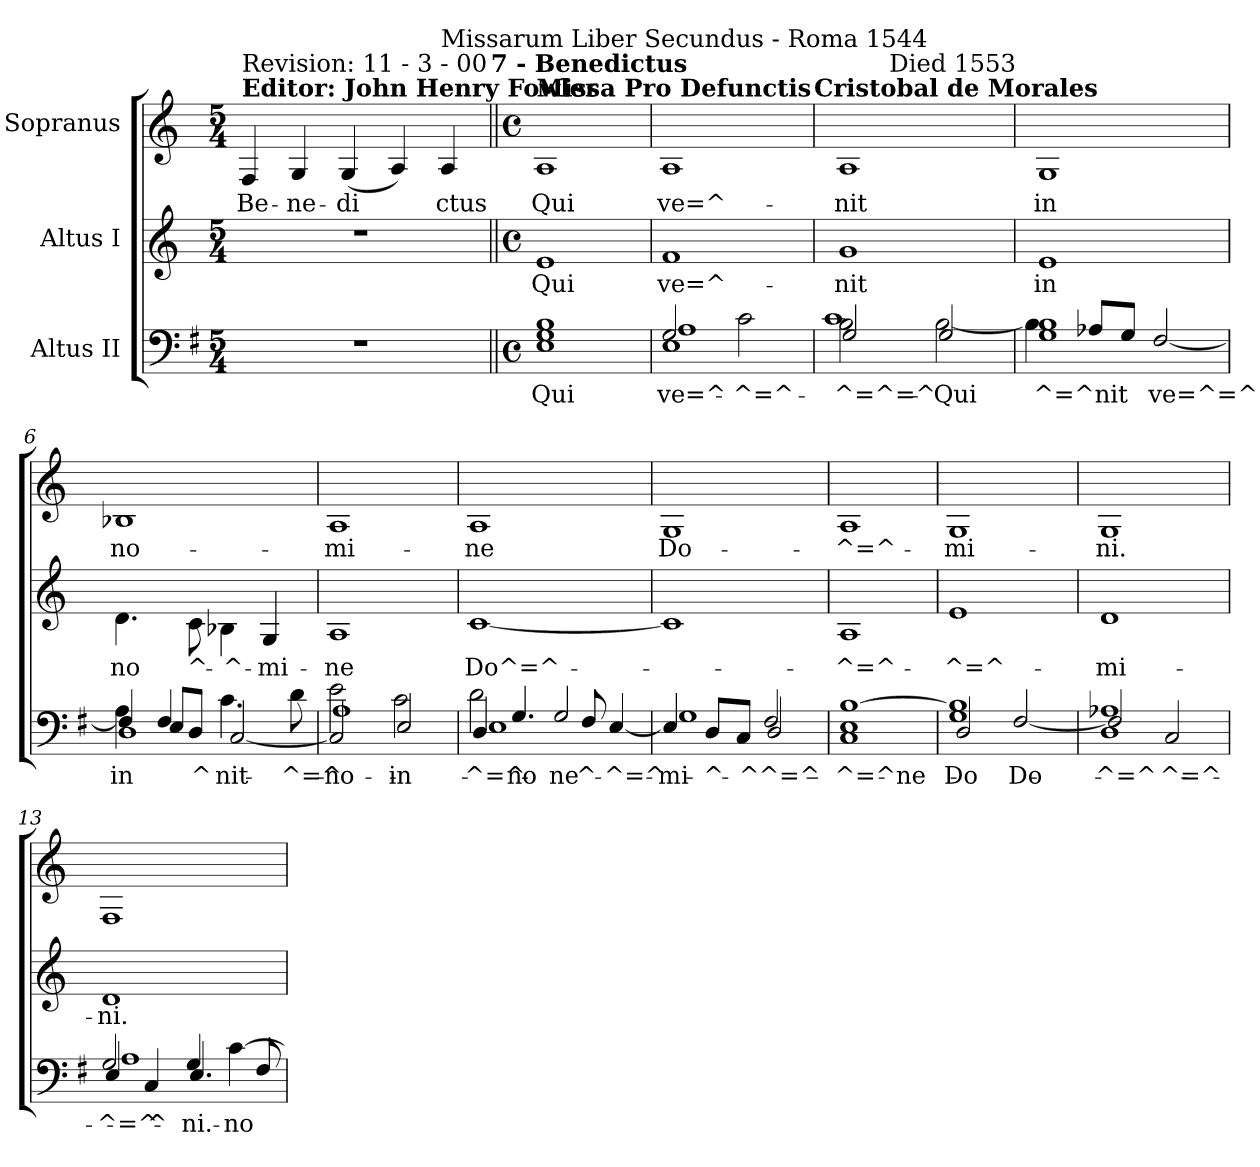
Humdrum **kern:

**kern	**text	**kern	**text	**kern	**text
*part3	*part3	*part2	*part2	*part1	*part1
*staff3	*staff3	*staff2	*staff2	*staff1	*staff1
*I"Altus II	*	*I"Altus I	*	*I"Sopranus	*
*clefF4	*	*clefG2	*	*clefG2	*
*ITrd4c7	*	*ITrd-7c-12	*	*ITrd-7c-12	*
*k[]	*	*k[]	*	*k[]	*
*C:	*	*C:	*	*C:	*
*M5/4	*	*M5/4	*	*M5/4	*
=1	=1	=1	=1	=1	=1
!	!	!	!	!LO:TX:a:B:t=Editor&colon;  John Henry Fowler	!
!	!	!	!	!LO:TX:a:t=Revision&colon;  11 - 3 - 00	!
!	!	!	!	!	!LO:LY:b
4%5r	.	4%5r	.	4f/	Be-
!	!	!	!	!	!LO:LY:b
.	.	.	.	4g/	-ne-
!	!	!	!	!	!LO:LY:b
.	.	.	.	(<4g/	-di
.	.	.	.	4a/)	.
!	!	!	!	!LO:TX:a:t=Missarum Liber Secundus - Roma 1544	!
!	!	!	!	!	!LO:LY:b
.	.	.	.	4a/	ctus
!	!	!	!	!LO:TX:a:B:t=7 - Benedictus	!
=2||	=2||	=2||	=2||	=2||	=2||
*M4/4	*	*M4/4	*	*M4/4	*
*met(c)	*	*met(c)	*	*met(c)	*
!	!	!	!	!LO:TX:a:B:t=Missa Pro Defunctis	!
!	!LO:LY:b	!	!	!	!
*^	*	*	*	*	*
!	!	!LO:LY:b	!	!	!	!
*	*^	*	*	*	*	*
!	!	!	!LO:LY:b	!	!LO:LY:b	!	!LO:LY:b
1E	1C	1AA	Qui	1ee	Qui	1a	Qui
=3	=3	=3	=3	=3	=3	=3	=3
!	!	!	!LO:LY:b	!	!	!	!
!	!	!	!LO:LY:b	!	!	!	!
!	!	!	!LO:LY:b	!	!LO:LY:b	!	!LO:LY:b
2C/	1AA	1D	-ve=^-	1ff	ve=^-	1a	ve=^-
!	!	!	!LO:LY:b	!	!	!	!
2F\	.	.	-^=^-	.	.	.	.
!	!	!	!	!	!	!LO:TX:a:B:t=Cristobal de Morales	!
=4	=4	=4	=4	=4	=4	=4	=4
!	!	!	!LO:LY:b	!	!	!	!
!	!	!	!LO:LY:b	!	!	!	!
!	!	!	!LO:LY:b	!	!LO:LY:b	!	!LO:LY:b
*	*	*	*	*	*	*^	*
2E\	2C/	1F	^=^=^-	1gg	-nit	1a	4ryy	-nit
!	!	!	!	!	!	!	!LO:TX:a:t=Died 1553	!
.	.	.	.	.	.	.	2.ryy	.
!	!	!	!LO:LY:b	!	!	!	!	!
!	!	!	!LO:LY:b	!	!	!	!	!
2C/	[>2E\	.	Qui	.	.	.	.	.
!!LO:LB:g=z
=5	=5	=5	=5	=5	=5	=5	=5	=5
!	!	!	!LO:LY:b	!	!	!	!	!
!	!	!	!LO:LY:b	!	!LO:LY:b	!	!	!LO:LY:b
*	*	*	*	*	*	*v	*v	*
1E	4E\]	1C	^=^nit	1ee	in	1g	in
.	8D-X/L	.	.	.	.	.	.
.	8C/J	.	.	.	.	.	.
!	!	!	!LO:LY:b	!	!	!	!
.	[<2BB/	.	ve=^=^	.	.	.	.
=6	=6	=6	=6	=6	=6	=6	=6
!	!	!	!LO:LY:b	!	!LO:LY:b	!	!LO:LY:b
4D\	4BB/]	1GG	in	4.dd\	no	1b-X	no-
4BB/	8AA/L	.	.	.	.	.	.
!	!	!	!LO:LY:b	!	!LO:LY:b	!	!
.	8GG/J	.	^-	8cc\	^-	.	.
!	!	!	!LO:LY:b	!	!	!	!
!	!	!	!LO:LY:b	!	!LO:LY:b	!	!
4.F\	[<2FF/	.	-nit	4b-X\	-^-	.	.
!	!	!	!	!	!LO:LY:b	!	!
.	.	.	.	4g/	-mi-	.	.
!	!	!	!LO:LY:b	!	!	!	!
8G\	.	.	^=^	.	.	.	.
=7	=7	=7	=7	=7	=7	=7	=7
!	!	!	!LO:LY:b	!	!	!	!
!	!	!	!LO:LY:b	!	!LO:LY:b	!	!LO:LY:b
2A\	2FF/]	1D	no-	1a	-ne	1a	-mi-
!	!	!	!LO:LY:b	!	!	!	!
!	!	!	!LO:LY:b	!	!	!	!
2F\	2AA/	.	-in	.	.	.	.
=8	=8	=8	=8	=8	=8	=8	=8
!	!	!	!LO:LY:b	!	!	!	!
!	!	!	!LO:LY:b	!	!LO:LY:b	!	!LO:LY:b
2G\	4GG/	1AA	-^=^-	[>1cc	Do^=^-	1a	-ne
!	!	!	!LO:LY:b	!	!	!	!
.	4.C/	.	no	.	.	.	.
!	!	!	!LO:LY:b	!	!	!	!
2C/	.	.	-ne	.	.	.	.
!	!	!	!LO:LY:b	!	!	!	!
.	8BB/	.	^-	.	.	.	.
!	!	!	!LO:LY:b	!	!	!	!
.	[<4AA/	.	-^=^-	.	.	.	.
=9	=9	=9	=9	=9	=9	=9	=9
!	!	!	!LO:LY:b	!	!	!	!LO:LY:b
2ryy	4AA/]	1C	-mi-	1cc]	.	1g	Do-
!	!	!	!LO:LY:b	!	!	!	!
.	8GG/L	.	-^-	.	.	.	.
!	!	!	!LO:LY:b	!	!	!	!
.	8FF/J	.	-^-	.	.	.	.
!	!	!	!LO:LY:b	!	!	!	!
!	!	!	!LO:LY:b	!	!	!	!
2BB/	2GG/	.	-^=^-	.	.	.	.
!!LO:LB:g=z
=10	=10	=10	=10	=10	=10	=10	=10
!	!	!	!LO:LY:b	!	!	!	!
!	!	!	!LO:LY:b	!	!	!	!
!	!	!	!LO:LY:b	!	!LO:LY:b	!	!LO:LY:b
[>1E	1AA	1FF	-^=^ne	1a	-^=^-	1a	-^=^-
=11	=11	=11	=11	=11	=11	=11	=11
!	!	!	!LO:LY:b	!	!	!	!
!	!	!	!LO:LY:b	!	!LO:LY:b	!	!LO:LY:b
1E]	2GG/	1C	-Do-	1ee	-^=^-	1g	-mi-
!	!	!	!LO:LY:b	!	!	!	!
.	[<2BB/	.	Do-	.	.	.	.
=12	=12	=12	=12	=12	=12	=12	=12
!	!	!	!LO:LY:b	!	!	!	!
!	!	!	!LO:LY:b	!	!LO:LY:b	!	!LO:LY:b
1D-X	2BB/]	1GG	-^=^-	1dd	-mi-	1g	-ni.
!	!	!	!LO:LY:b	!	!	!	!
.	2FF/	.	-^=^-	.	.	.	.
=13	=13	=13	=13	=13	=13	=13	=13
!	!	!	!LO:LY:b	!	!	!	!
!	!	!	!LO:LY:b	!	!	!	!
!	!	!	!LO:LY:b	!	!LO:LY:b	!	!
2C/	4AA/	1D	^=^-	1dd	-ni.	1f	.
!	!	!	!LO:LY:b	!	!	!	!
.	4FF/	.	^-	.	.	.	.
!	!	!	!LO:LY:b	!	!	!	!
!	!	!	!LO:LY:b	!	!	!	!
4C/	4.AA/	.	-ni.	.	.	.	.
!	!	!	!LO:LY:b	!	!	!	!
[>4F\	.	.	no-	.	.	.	.
.	8BB/	.	.	.	.	.	.
*v	*v	*v	*	*	*	*	*
=	=	=	=	=	=
*-	*-	*-	*-	*-	*-
